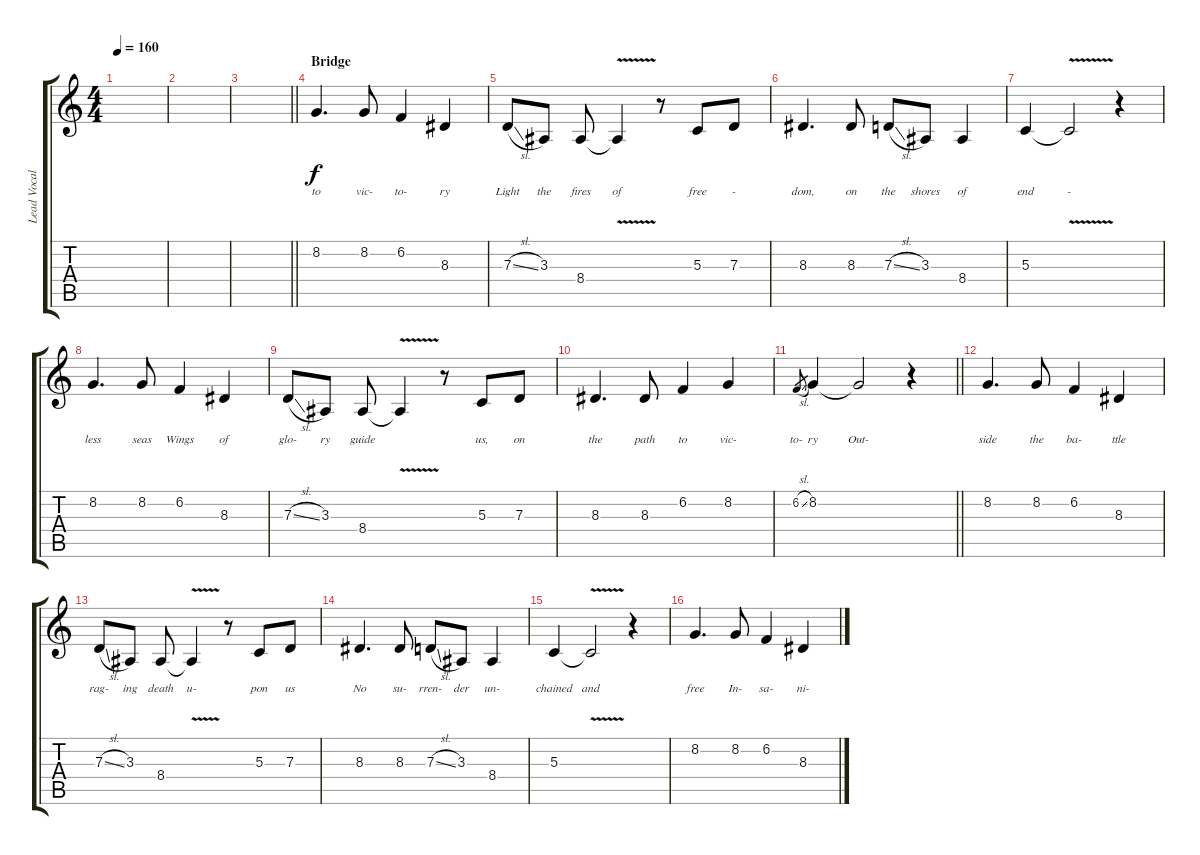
\track ("Lead Vocal - Marc Hudson" "Lead Vocal") {instrument clarinet}
\staff {score tabs}
\tuning (E4 B3 G3 D3 A2 E2) {hide}
\ts (4 4)
\tempo 160
\clef g2
\ks c
|
|
\barLineRight lightlight
|
\section ("" "Bridge")
8.2.4{d lyrics (0 "to") lyrics (1 "") lyrics (2 "") lyrics (3 "") lyrics (4 "")} 8.2.8{lyrics (0 "vic-") lyrics (1 "") lyrics (2 "") lyrics (3 "") lyrics (4 "")} 6.2.4{lyrics (0 "to-") lyrics (1 "") lyrics (2 "") lyrics (3 "") lyrics (4 "")} 8.3.4{lyrics (0 "ry") lyrics (1 "") lyrics (2 "") lyrics (3 "") lyrics (4 "")} |
7.3{sl}.8{lyrics (0 "Light") lyrics (1 "") lyrics (2 "") lyrics (3 "") lyrics (4 "")} 3.3.8{lyrics (0 "the") lyrics (1 "") lyrics (2 "") lyrics (3 "") lyrics (4 "")} 8.4.8{lyrics (0 "fires") lyrics (1 "") lyrics (2 "") lyrics (3 "") lyrics (4 "")} 8.4{v t}.4{lyrics (0 "of") lyrics (1 "") lyrics (2 "") lyrics (3 "") lyrics (4 "")} r.8 5.3.8{lyrics (0 "free") lyrics (1 "") lyrics (2 "") lyrics (3 "") lyrics (4 "")} 7.3.8{lyrics (0 "-") lyrics (1 "") lyrics (2 "") lyrics (3 "") lyrics (4 "")} |
8.3.4{d lyrics (0 "dom,") lyrics (1 "") lyrics (2 "") lyrics (3 "") lyrics (4 "")} 8.3.8{lyrics (0 "on") lyrics (1 "") lyrics (2 "") lyrics (3 "") lyrics (4 "")} 7.3{sl}.8{lyrics (0 "the") lyrics (1 "") lyrics (2 "") lyrics (3 "") lyrics (4 "")} 3.3.8{lyrics (0 "shores") lyrics (1 "") lyrics (2 "") lyrics (3 "") lyrics (4 "")} 8.4.4{lyrics (0 "of") lyrics (1 "") lyrics (2 "") lyrics (3 "") lyrics (4 "")} |
5.3.4{lyrics (0 "end") lyrics (1 "") lyrics (2 "") lyrics (3 "") lyrics (4 "")} 5.3{v t}.2{lyrics (0 "-") lyrics (1 "") lyrics (2 "") lyrics (3 "") lyrics (4 "")} r.4 |
8.2.4{d lyrics (0 "less") lyrics (1 "") lyrics (2 "") lyrics (3 "") lyrics (4 "")} 8.2.8{lyrics (0 "seas") lyrics (1 "") lyrics (2 "") lyrics (3 "") lyrics (4 "")} 6.2.4{lyrics (0 "Wings") lyrics (1 "") lyrics (2 "") lyrics (3 "") lyrics (4 "")} 8.3.4{lyrics (0 "of") lyrics (1 "") lyrics (2 "") lyrics (3 "") lyrics (4 "")} |
7.3{sl}.8{lyrics (0 "glo-") lyrics (1 "") lyrics (2 "") lyrics (3 "") lyrics (4 "")} 3.3.8{lyrics (0 "ry") lyrics (1 "") lyrics (2 "") lyrics (3 "") lyrics (4 "")} 8.4.8{lyrics (0 "guide") lyrics (1 "") lyrics (2 "") lyrics (3 "") lyrics (4 "")} 8.4{v t}.4{lyrics (0 "") lyrics (1 "") lyrics (2 "") lyrics (3 "") lyrics (4 "")} r.8 5.3.8{lyrics (0 "us,") lyrics (1 "") lyrics (2 "") lyrics (3 "") lyrics (4 "")} 7.3.8{lyrics (0 "on") lyrics (1 "") lyrics (2 "") lyrics (3 "") lyrics (4 "")} |
8.3.4{d lyrics (0 "the") lyrics (1 "") lyrics (2 "") lyrics (3 "") lyrics (4 "")} 8.3.8{lyrics (0 "path") lyrics (1 "") lyrics (2 "") lyrics (3 "") lyrics (4 "")} 6.2.4{lyrics (0 "to") lyrics (1 "") lyrics (2 "") lyrics (3 "") lyrics (4 "")} 8.2.4{lyrics (0 "vic-") lyrics (1 "") lyrics (2 "") lyrics (3 "") lyrics (4 "")} |
\barLineRight lightlight
6.2{sl}.8{lyrics (0 "to-") lyrics (1 "") lyrics (2 "") lyrics (3 "") lyrics (4 "") gr} 8.2.4{lyrics (0 "ry") lyrics (1 "") lyrics (2 "") lyrics (3 "") lyrics (4 "")} 8.2{t}.2{lyrics (0 "Out-") lyrics (1 "") lyrics (2 "") lyrics (3 "") lyrics (4 "")} r.4 |
\section ("" "")
8.2.4{d lyrics (0 "side") lyrics (1 "") lyrics (2 "") lyrics (3 "") lyrics (4 "")} 8.2.8{lyrics (0 "the") lyrics (1 "") lyrics (2 "") lyrics (3 "") lyrics (4 "")} 6.2.4{lyrics (0 "ba-") lyrics (1 "") lyrics (2 "") lyrics (3 "") lyrics (4 "")} 8.3.4{lyrics (0 "ttle") lyrics (1 "") lyrics (2 "") lyrics (3 "") lyrics (4 "")} |
7.3{sl}.8{lyrics (0 "rag-") lyrics (1 "") lyrics (2 "") lyrics (3 "") lyrics (4 "")} 3.3.8{lyrics (0 "ing") lyrics (1 "") lyrics (2 "") lyrics (3 "") lyrics (4 "")} 8.4.8{lyrics (0 "death") lyrics (1 "") lyrics (2 "") lyrics (3 "") lyrics (4 "")} 8.4{v t}.4{lyrics (0 "u-") lyrics (1 "") lyrics (2 "") lyrics (3 "") lyrics (4 "")} r.8 5.3.8{lyrics (0 "pon") lyrics (1 "") lyrics (2 "") lyrics (3 "") lyrics (4 "")} 7.3.8{lyrics (0 "us") lyrics (1 "") lyrics (2 "") lyrics (3 "") lyrics (4 "")} |
8.3.4{d lyrics (0 "No") lyrics (1 "") lyrics (2 "") lyrics (3 "") lyrics (4 "")} 8.3.8{lyrics (0 "su-") lyrics (1 "") lyrics (2 "") lyrics (3 "") lyrics (4 "")} 7.3{sl}.8{lyrics (0 "rren-") lyrics (1 "") lyrics (2 "") lyrics (3 "") lyrics (4 "")} 3.3.8{lyrics (0 "der") lyrics (1 "") lyrics (2 "") lyrics (3 "") lyrics (4 "")} 8.4.4{lyrics (0 "un-") lyrics (1 "") lyrics (2 "") lyrics (3 "") lyrics (4 "")} |
5.3.4{lyrics (0 "chained") lyrics (1 "") lyrics (2 "") lyrics (3 "") lyrics (4 "")} 5.3{v t}.2{lyrics (0 "and") lyrics (1 "") lyrics (2 "") lyrics (3 "") lyrics (4 "")} r.4 |
8.2.4{d lyrics (0 "free") lyrics (1 "") lyrics (2 "") lyrics (3 "") lyrics (4 "")} 8.2.8{lyrics (0 "In-") lyrics (1 "") lyrics (2 "") lyrics (3 "") lyrics (4 "")} 6.2.4{lyrics (0 "sa-") lyrics (1 "") lyrics (2 "") lyrics (3 "") lyrics (4 "")} 8.3.4{lyrics (0 "ni-") lyrics (1 "") lyrics (2 "") lyrics (3 "") lyrics (4 "")}
